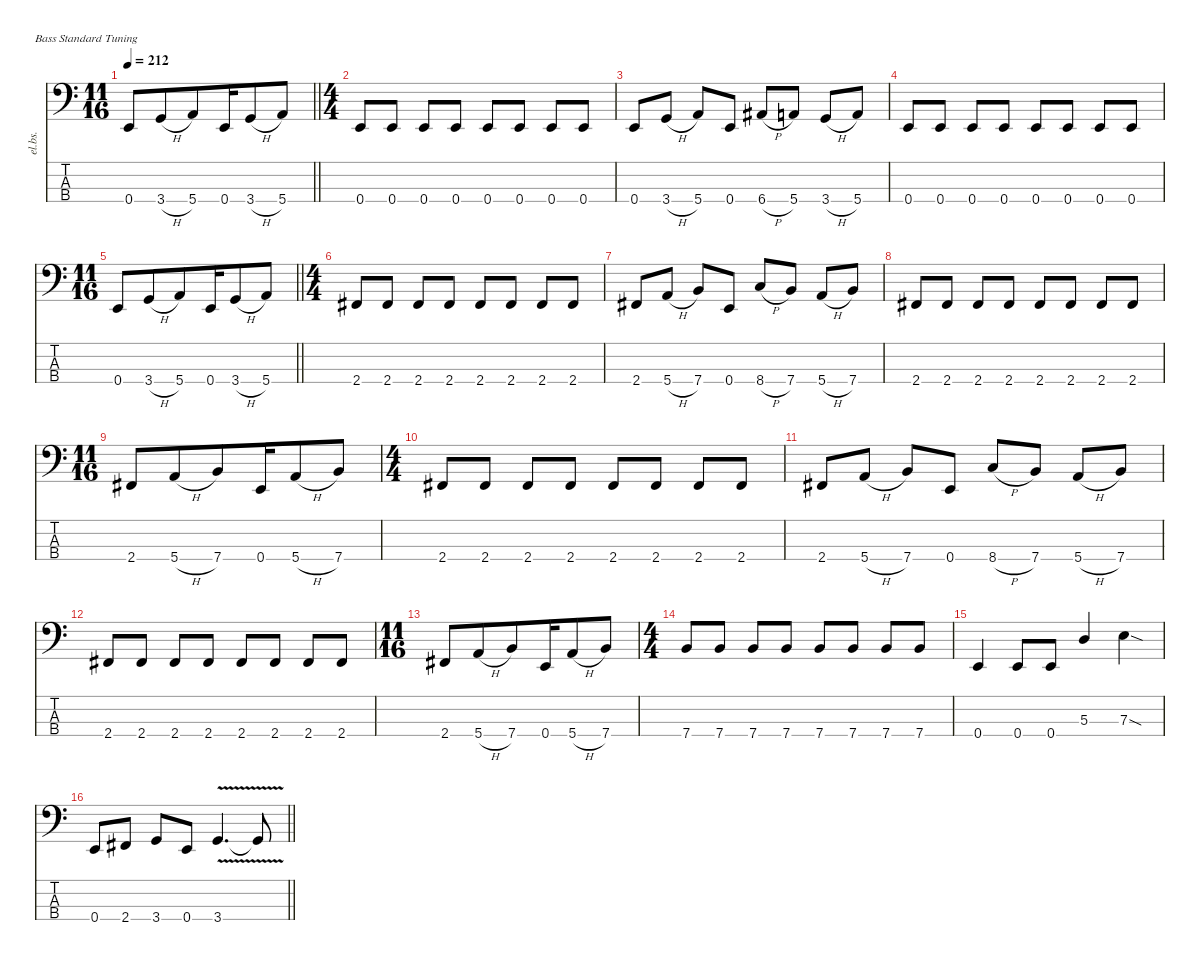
\defaultSystemsLayout 4
\hideDynamics
\bracketExtendMode nobrackets
\otherSystemsTrackNameOrientation horizontal
\track ("Cliff Burton" "el.bs.") {instrument electricbassfinger}
\staff {score tabs}
\tuning (G2 D2 A1 E1)
\ts (11 16)
\beaming (8 5)
\tempo 212
\clef f4
\barLineRight lightlight
\ks c
0.4.8{dy f beam Up} 3.4{h}.8{beam Up} 5.4.8{beam Up} 0.4.16{beam Up} 3.4{h}.8{beam Up} 5.4.8{beam Up} |
\ts (4 4)
\beaming (8 2 2 2 2)
0.4.8{beam Up} 0.4.8{beam Up} 0.4.8{beam Up} 0.4.8{beam Up} 0.4.8{beam Up} 0.4.8{beam Up} 0.4.8{beam Up} 0.4.8{beam Up} |
0.4.8{beam Up} 3.4{h}.8{beam Up} 5.4.8{beam Up} 0.4.8{beam Up} 6.4{h acc #}.8{beam Up} 5.4.8{beam Up} 3.4{h}.8{beam Up} 5.4.8{beam Up} |
0.4.8{beam Up} 0.4.8{beam Up} 0.4.8{beam Up} 0.4.8{beam Up} 0.4.8{beam Up} 0.4.8{beam Up} 0.4.8{beam Up} 0.4.8{beam Up} |
\ts (11 16)
\beaming (8 5)
\barLineRight lightlight
0.4.8{beam Up} 3.4{h}.8{beam Up} 5.4.8{beam Up} 0.4.16{beam Up} 3.4{h}.8{beam Up} 5.4.8{beam Up} |
\ts (4 4)
\beaming (8 2 2 2 2)
2.4{acc #}.8{beam Up} 2.4{acc #}.8{beam Up} 2.4{acc #}.8{beam Up} 2.4{acc #}.8{beam Up} 2.4{acc #}.8{beam Up} 2.4{acc #}.8{beam Up} 2.4{acc #}.8{beam Up} 2.4{acc #}.8{beam Up} |
2.4{acc #}.8{beam Up} 5.4{h}.8{beam Up} 7.4.8{beam Up} 0.4.8{beam Up} 8.4{h}.8{beam Up} 7.4.8{beam Up} 5.4{h}.8{beam Up} 7.4.8{beam Up} |
2.4{acc #}.8{beam Up} 2.4{acc #}.8{beam Up} 2.4{acc #}.8{beam Up} 2.4{acc #}.8{beam Up} 2.4{acc #}.8{beam Up} 2.4{acc #}.8{beam Up} 2.4{acc #}.8{beam Up} 2.4{acc #}.8{beam Up} |
\ts (11 16)
\beaming (8 5)
2.4{acc #}.8{beam Up} 5.4{h}.8{beam Up} 7.4.8{beam Up} 0.4.16{beam Up} 5.4{h}.8{beam Up} 7.4.8{beam Up} |
\ts (4 4)
\beaming (8 2 2 2 2)
2.4{acc #}.8{beam Up} 2.4{acc #}.8{beam Up} 2.4{acc #}.8{beam Up} 2.4{acc #}.8{beam Up} 2.4{acc #}.8{beam Up} 2.4{acc #}.8{beam Up} 2.4{acc #}.8{beam Up} 2.4{acc #}.8{beam Up} |
2.4{acc #}.8{beam Up} 5.4{h}.8{beam Up} 7.4.8{beam Up} 0.4.8{beam Up} 8.4{h}.8{beam Up} 7.4.8{beam Up} 5.4{h}.8{beam Up} 7.4.8{beam Up} |
2.4{acc #}.8{beam Up} 2.4{acc #}.8{beam Up} 2.4{acc #}.8{beam Up} 2.4{acc #}.8{beam Up} 2.4{acc #}.8{beam Up} 2.4{acc #}.8{beam Up} 2.4{acc #}.8{beam Up} 2.4{acc #}.8{beam Up} |
\ts (11 16)
\beaming (8 5)
2.4{acc #}.8{beam Up} 5.4{h}.8{beam Up} 7.4.8{beam Up} 0.4.16{beam Up} 5.4{h}.8{beam Up} 7.4.8{beam Up} |
\ts (4 4)
\beaming (8 2 2 2 2)
7.4.8{beam Up} 7.4.8{beam Up} 7.4.8{beam Up} 7.4.8{beam Up} 7.4.8{beam Up} 7.4.8{beam Up} 7.4.8{beam Up} 7.4.8{beam Up} |
0.4.4{beam Up} 0.4.8{beam Up} 0.4.8{beam Up} 5.3.4{beam Up} 7.3{sod}.4{beam Down} |
\barLineRight lightlight
0.4.8{beam Up} 2.4{acc #}.8{beam Up} 3.4.8{beam Up} 0.4.8{beam Up} 3.4{v}.4{d beam Up} 3.4{v ss t}.8{beam Up}
